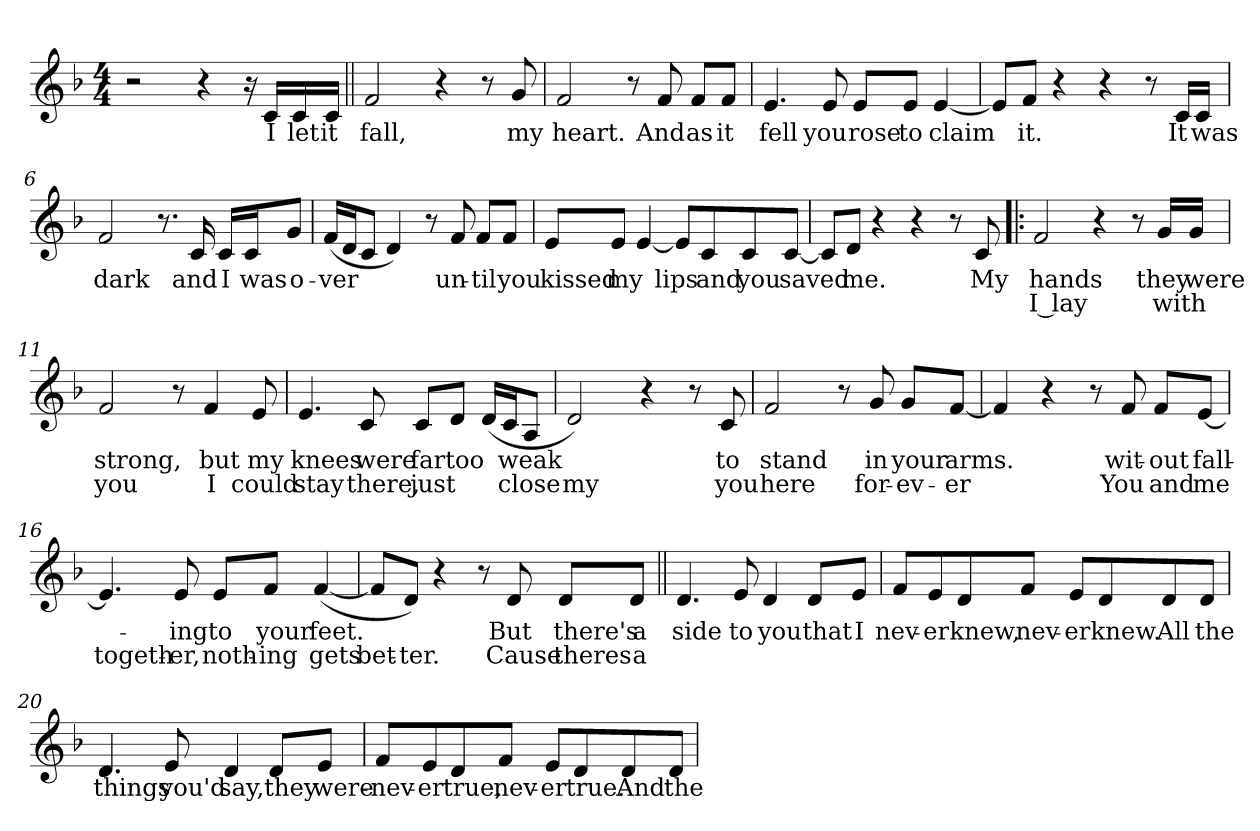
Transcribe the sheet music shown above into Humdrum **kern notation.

**kern	**text	**text
*part1	*part1	*part1
*staff1	*staff1	*staff1
*clefG2	*	*
*k[b-]	*	*
*F:	*	*
*M4/4	*	*
=1	=1	=1
2r	.	.
4r	.	.
16r	.	.
!	!LO:LY:b	!
16c/LL	I	.
!	!LO:LY:b	!
16c/	let	.
!	!LO:LY:b	!
16c/JJ	it	.
=2||	=2||	=2||
!	!LO:LY:b	!
2f/	fall,	.
4r	.	.
8r	.	.
!	!LO:LY:b	!
8g/	my	.
=3	=3	=3
!	!LO:LY:b	!
2f/	heart.	.
8r	.	.
!	!LO:LY:b	!
8f/	And	.
!	!LO:LY:b	!
8f/L	as	.
!	!LO:LY:b	!
8f/J	it	.
=4	=4	=4
!	!LO:LY:b	!
4.e/	fell	.
!	!LO:LY:b	!
8e/	you	.
!	!LO:LY:b	!
8e/L	rose	.
!	!LO:LY:b	!
8e/J	to	.
!	!LO:LY:b	!
[4e/	claim	.
!!LO:LB:g=z
=5	=5	=5
8e/L]	.	.
!	!LO:LY:b	!
8f/J	it.	.
4r	.	.
4r	.	.
8r	.	.
!	!LO:LY:b	!
16c/LL	It	.
!	!LO:LY:b	!
16c/JJ	was	.
=6	=6	=6
!	!LO:LY:b	!
2f/	dark	.
8.r	.	.
!	!LO:LY:b	!
16c/	and	.
!	!LO:LY:b	!
16c/LL	I	.
!	!LO:LY:b	!
16c/J	was	.
!	!LO:LY:b	!
8g/J	o-	.
=7	=7	=7
!	!LO:LY:b	!
(16f/LL	-ver	.
16d/J	.	.
8c/J	.	.
4d/)	.	.
8r	.	.
!	!LO:LY:b	!
8f/	un-	.
!	!LO:LY:b	!
8f/L	-til	.
!	!LO:LY:b	!
8f/J	you	.
=8	=8	=8
!	!LO:LY:b	!
8e/L	kissed	.
!	!LO:LY:b	!
8e/J	my	.
[4e/	.	.
!	!LO:LY:b	!
8e/L]	lips	.
!	!LO:LY:b	!
8c/	and	.
!	!LO:LY:b	!
8c/	you	.
!	!LO:LY:b	!
[8c/J	saved	.
!!LO:LB:g=z
=9	=9	=9
8c/L]	.	.
!	!LO:LY:b	!
8d/J	me.	.
4r	.	.
4r	.	.
8r	.	.
!	!LO:LY:b	!
8c/	My	.
=10!|:	=10!|:	=10!|:
!	!LO:LY:b	!LO:LY:b
2f/	hands	I lay
4r	.	.
8r	.	.
!	!LO:LY:b	!LO:LY:b
16g/LL	they	with
!	!LO:LY:b	!
16g/JJ	were	.
=11	=11	=11
!	!LO:LY:b	!LO:LY:b
2f/	strong,	you
8r	.	.
!	!LO:LY:b	!LO:LY:b
4f/	but	I
!	!LO:LY:b	!LO:LY:b
8e/	my	could
=12	=12	=12
!	!LO:LY:b	!LO:LY:b
4.e/	knees	stay
!	!LO:LY:b	!LO:LY:b
8c/	were	there,
!	!LO:LY:b	!LO:LY:b
8c/L	far	just
!	!LO:LY:b	!
8d/J	too	.
(16d/LL	.	.
!	!LO:LY:b	!LO:LY:b
16c/J	weak	close
8A/J	.	.
!!LO:LB:g=z
=13	=13	=13
!	!	!LO:LY:b
2d/)	.	my
!	!	!LO:LY:b
4r	.	eyes
!	!	!LO:LY:b
8r	.	feel
!	!LO:LY:b	!LO:LY:b
8c/	to	you
=14	=14	=14
!	!LO:LY:b	!LO:LY:b
2f/	stand	here
8r	.	.
!	!LO:LY:b	!LO:LY:b
8g/	in	for-
!	!LO:LY:b	!LO:LY:b
8g/L	your	-ev-
!	!LO:LY:b	!LO:LY:b
[8f/J	arms.	-er
=15	=15	=15
4f/]	.	.
4r	.	.
8r	.	.
!	!LO:LY:b	!LO:LY:b
8f/	wit-	You
!	!LO:LY:b	!LO:LY:b
8f/L	-out	and
!	!LO:LY:b	!LO:LY:b
[8e/J	fall-	me
=16	=16	=16
!	!	!LO:LY:b
4.e/]	.	togeth-
!	!LO:LY:b	!LO:LY:b
8e/	-ing	-er,
!	!LO:LY:b	!LO:LY:b
8e/L	to	noth-
!	!LO:LY:b	!LO:LY:b
8f/J	your	-ing
!	!LO:LY:b	!LO:LY:b
([4f/	feet.	gets
!!LO:LB:g=z
=17	=17	=17
!	!	!LO:LY:b
8f/L]	.	bet-
!	!	!LO:LY:b
8d/J)	.	-ter.
4r	.	.
8r	.	.
!	!LO:LY:b	!LO:LY:b
8d/	But	Cause
!	!LO:LY:b	!LO:LY:b
8d/L	there's	theres
!	!LO:LY:b	!LO:LY:b
8d/J	a	a
=18||	=18||	=18||
!	!LO:LY:b	!
4.d/	side	.
!	!LO:LY:b	!
8e/	to	.
!	!LO:LY:b	!
4d/	you	.
!	!LO:LY:b	!
8d/L	that	.
!	!LO:LY:b	!
8e/J	I	.
=19	=19	=19
!	!LO:LY:b	!
8f/L	nev-	.
!	!LO:LY:b	!
8e/	-er	.
!	!LO:LY:b	!
8d/	knew,	.
!	!LO:LY:b	!
8f/J	nev-	.
!	!LO:LY:b	!
8e/L	-er	.
!	!LO:LY:b	!
8d/	knew.	.
!	!LO:LY:b	!
8d/	All	.
!	!LO:LY:b	!
8d/J	the	.
!!LO:LB:g=z
=20	=20	=20
!	!LO:LY:b	!
4.d/	things	.
!	!LO:LY:b	!
8e/	you'd	.
!	!LO:LY:b	!
4d/	say,	.
!	!LO:LY:b	!
8d/L	they	.
!	!LO:LY:b	!
8e/J	were-	.
=21	=21	=21
!	!LO:LY:b	!
8f/L	-nev-	.
!	!LO:LY:b	!
8e/	-er	.
!	!LO:LY:b	!
8d/	true,	.
!	!LO:LY:b	!
8f/J	nev-	.
!	!LO:LY:b	!
8e/L	-er	.
!	!LO:LY:b	!
8d/	true.	.
!	!LO:LY:b	!
8d/	And	.
!	!LO:LY:b	!
8d/J	the	.
=	=	=
*-	*-	*-
